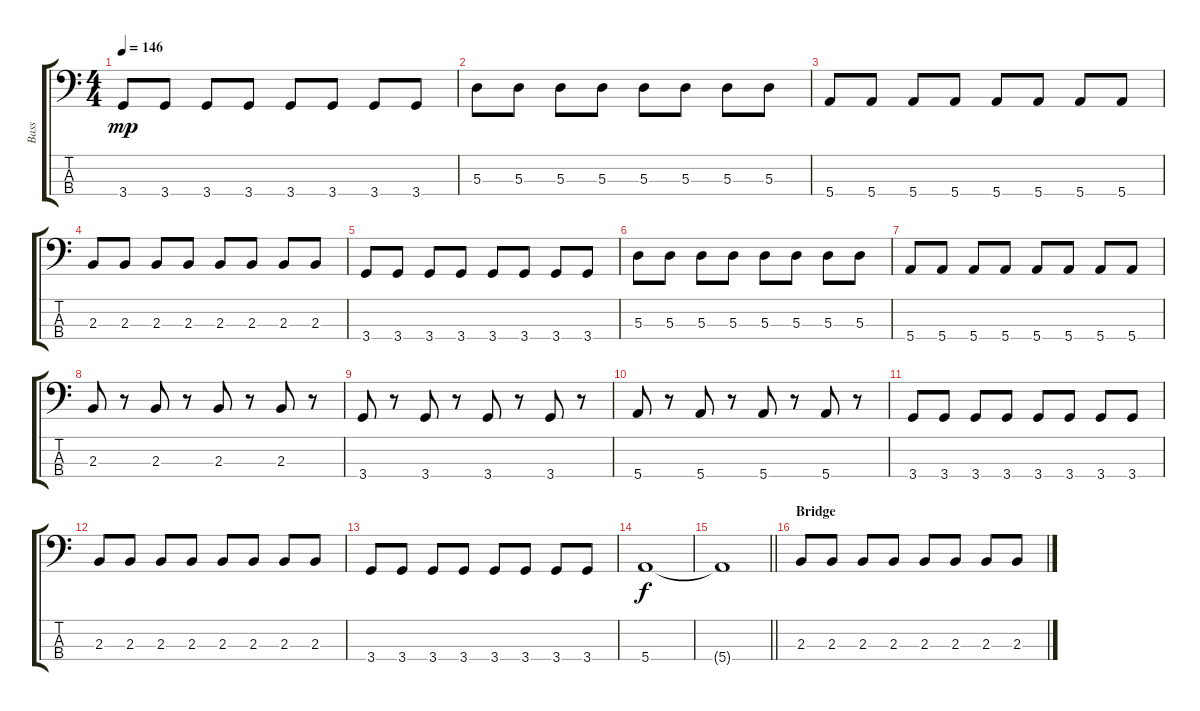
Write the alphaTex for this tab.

\track ("Bass" "Bass") {instrument electricbassfinger}
\staff {score tabs}
\tuning (G2 D2 A1 E1) {hide}
\ts (4 4)
\tempo 146
\clef f4
\ks c
3.4.8{dy mp} 3.4.8 3.4.8 3.4.8 3.4.8 3.4.8 3.4.8 3.4.8 |
5.3.8 5.3.8 5.3.8 5.3.8 5.3.8 5.3.8 5.3.8 5.3.8 |
5.4.8 5.4.8 5.4.8 5.4.8 5.4.8 5.4.8 5.4.8 5.4.8 |
2.3.8 2.3.8 2.3.8 2.3.8 2.3.8 2.3.8 2.3.8 2.3.8 |
3.4.8 3.4.8 3.4.8 3.4.8 3.4.8 3.4.8 3.4.8 3.4.8 |
5.3.8 5.3.8 5.3.8 5.3.8 5.3.8 5.3.8 5.3.8 5.3.8 |
5.4.8 5.4.8 5.4.8 5.4.8 5.4.8 5.4.8 5.4.8 5.4.8 |
2.3.8 r.8 2.3.8 r.8 2.3.8 r.8 2.3.8 r.8 |
3.4.8 r.8 3.4.8 r.8 3.4.8 r.8 3.4.8 r.8 |
5.4.8 r.8 5.4.8 r.8 5.4.8 r.8 5.4.8 r.8 |
3.4.8 3.4.8 3.4.8 3.4.8 3.4.8 3.4.8 3.4.8 3.4.8 |
2.3.8 2.3.8 2.3.8 2.3.8 2.3.8 2.3.8 2.3.8 2.3.8 |
3.4.8 3.4.8 3.4.8 3.4.8 3.4.8 3.4.8 3.4.8 3.4.8 |
5.4.1{dy f} |
\barLineRight lightlight
5.4{t}.1 |
\section ("" "Bridge")
2.3.8 2.3.8 2.3.8 2.3.8 2.3.8 2.3.8 2.3.8 2.3.8
